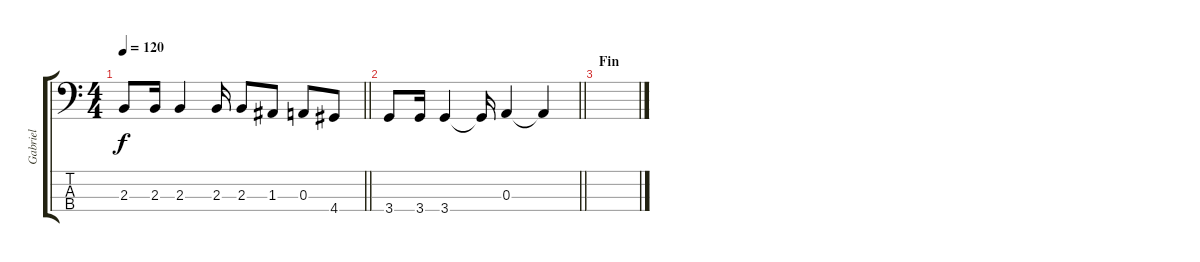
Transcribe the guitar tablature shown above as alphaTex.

\track ("Gabriel" "Gabriel") {instrument electricbassfinger}
\staff {score tabs}
\tuning (G2 D2 A1 E1) {hide}
\ts (4 4)
\tempo 120
\clef f4
\barLineRight lightlight
\ks c
2.3.8{dy f} 2.3.16 2.3.4 2.3.16 2.3.8 1.3.8 0.3.8 4.4.8 |
\section ("" "")
\barLineRight lightlight
3.4.8 3.4.16 3.4.4 3.4{t}.16 0.3.4 0.3{t}.4 |
\section ("" "Fin")
